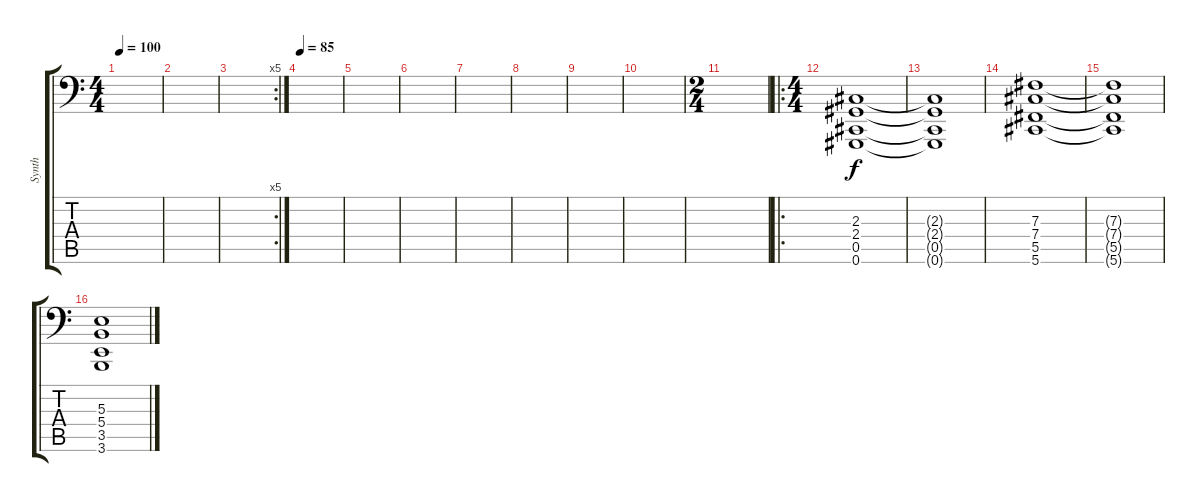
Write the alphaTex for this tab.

\track ("Synth" "Synth") {instrument synthstrings1}
\staff {score tabs}
\tuning (Ab3 Eb3 B2 Gb2 Db2 Ab1) {hide}
\ts (4 4)
\tempo 100
\clef f4
\ks c
|
|
\rc 5
|
\tempo 85
|
|
|
|
|
|
|
\ts (2 4)
|
\ro
\ts (4 4)
(2.3 2.4 0.5 0.6).1 |
(2.3{t} 2.4{t} 0.5{t} 0.6{t}).1 |
(7.3 7.4 5.5 5.6).1 |
(7.3{t} 7.4{t} 5.5{t} 5.6{t}).1 |
(5.3 5.4 3.5 3.6).1
